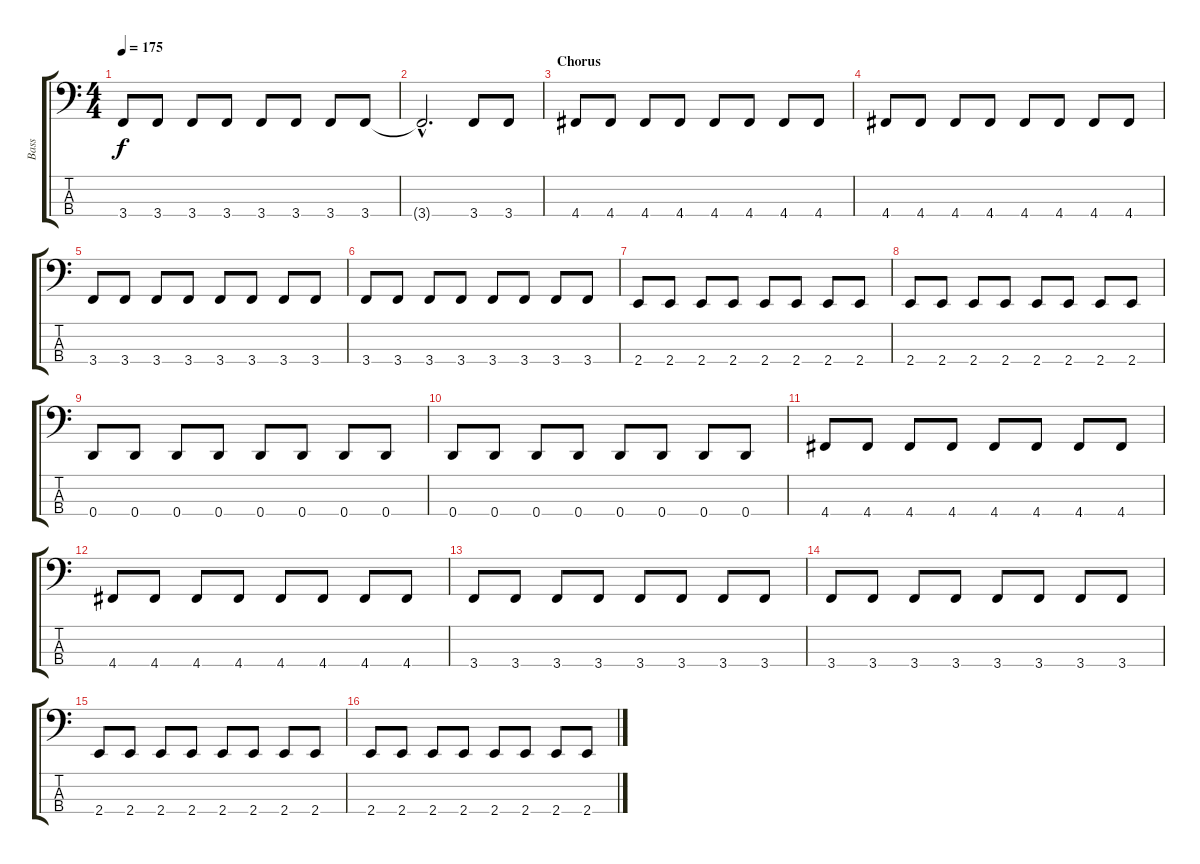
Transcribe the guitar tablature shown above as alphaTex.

\track ("Bass" "Bass") {instrument electricbasspick}
\staff {score tabs}
\tuning (G2 D2 A1 D1) {hide}
\ts (4 4)
\section ("" "")
\tempo 175
\clef f4
\ks c
3.4.8{dy f} 3.4.8 3.4.8 3.4.8 3.4.8 3.4.8 3.4.8 3.4.8 |
3.4{hac t}.2{d} 3.4.8 3.4.8 |
\section ("" "Chorus")
4.4.8 4.4.8 4.4.8 4.4.8 4.4.8 4.4.8 4.4.8 4.4.8 |
4.4.8 4.4.8 4.4.8 4.4.8 4.4.8 4.4.8 4.4.8 4.4.8 |
3.4.8 3.4.8 3.4.8 3.4.8 3.4.8 3.4.8 3.4.8 3.4.8 |
3.4.8 3.4.8 3.4.8 3.4.8 3.4.8 3.4.8 3.4.8 3.4.8 |
2.4.8 2.4.8 2.4.8 2.4.8 2.4.8 2.4.8 2.4.8 2.4.8 |
2.4.8 2.4.8 2.4.8 2.4.8 2.4.8 2.4.8 2.4.8 2.4.8 |
0.4.8 0.4.8 0.4.8 0.4.8 0.4.8 0.4.8 0.4.8 0.4.8 |
0.4.8 0.4.8 0.4.8 0.4.8 0.4.8 0.4.8 0.4.8 0.4.8 |
4.4.8 4.4.8 4.4.8 4.4.8 4.4.8 4.4.8 4.4.8 4.4.8 |
4.4.8 4.4.8 4.4.8 4.4.8 4.4.8 4.4.8 4.4.8 4.4.8 |
3.4.8 3.4.8 3.4.8 3.4.8 3.4.8 3.4.8 3.4.8 3.4.8 |
3.4.8 3.4.8 3.4.8 3.4.8 3.4.8 3.4.8 3.4.8 3.4.8 |
2.4.8 2.4.8 2.4.8 2.4.8 2.4.8 2.4.8 2.4.8 2.4.8 |
2.4.8 2.4.8 2.4.8 2.4.8 2.4.8 2.4.8 2.4.8 2.4.8
